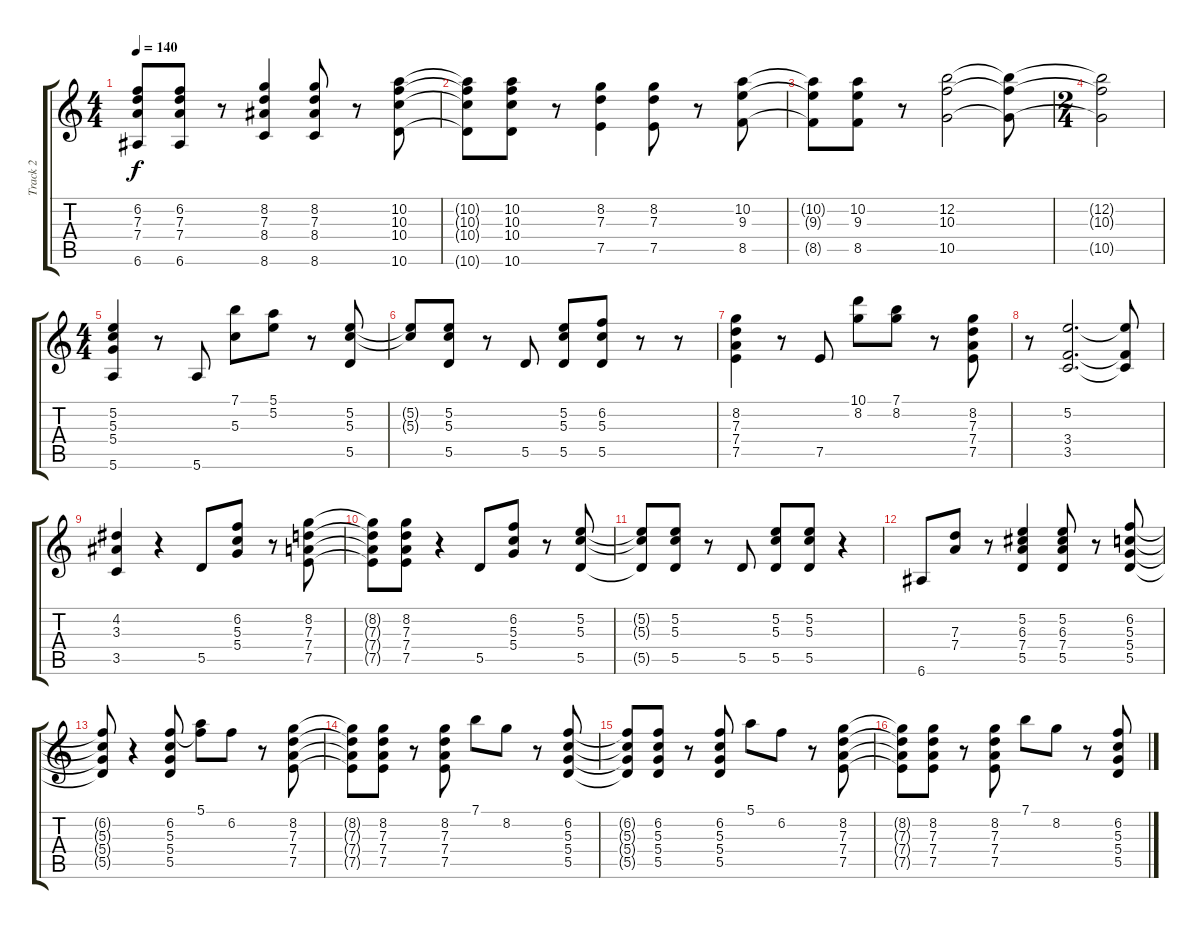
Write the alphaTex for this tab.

\track ("Track 2" "Track 2") {instrument acousticguitarnylon}
\staff {score tabs}
\tuning (E4 B3 G3 D3 A2 E2) {hide}
\ts (4 4)
\tempo 140
\clef g2
\ks c
(6.2{t} 7.3{t} 7.4{t} 6.6{t}).8{dy f} (6.2 7.3 7.4 6.6).8 r.8 (8.2 7.3 8.4 8.6).4 (8.2 7.3 8.4 8.6).8 r.8 (10.2 10.3 10.4 10.6).8 |
(10.2{t} 10.3{t} 10.4{t} 10.6{t}).8 (10.2 10.3 10.4 10.6).8 r.8 (8.2 7.3 7.5).4 (8.2 7.3 7.5).8 r.8 (10.2 9.3 8.5).8 |
(10.2{t} 9.3{t} 8.5{t}).8 (10.2 9.3 8.5).8 r.8 (12.2 10.3 10.5).2 (12.2{t} 10.3{t} 10.5{t}).8 |
\ts (2 4)
(12.2{t} 10.3{t} 10.5{t}).2 |
\ts (4 4)
(5.2 5.3 5.4 5.6).4 r.8 5.6.8 (7.1 5.3).8 (5.1 5.2).8 r.8 (5.2 5.3 5.5).8 |
(5.2{t} 5.3{t}).8 (5.2 5.3 5.5).8 r.8 5.5.8 (5.2 5.3 5.5).8 (6.2 5.3 5.5).8 r.8 r.8 |
(8.2 7.3 7.4 7.5).4 r.8 7.5.8 (10.1 8.2).8 (7.1 8.2).8 r.8 (8.2 7.3 7.4 7.5).8 |
r.8 (5.2 3.4 3.5).2{d} (5.2{t} 3.4{t} 3.5{t}).8 |
(4.2 3.3 3.5).4 r.4 5.5.8 (6.2 5.3 5.4).8 r.8 (8.2 7.3 7.4 7.5).8 |
(8.2{t} 7.3{t} 7.4{t} 7.5{t}).8 (8.2 7.3 7.4 7.5).8 r.4 5.5.8 (6.2 5.3 5.4).8 r.8 (5.2 5.3 5.5).8 |
(5.2{t} 5.3{t} 5.5{t}).8 (5.2 5.3 5.5).8 r.8 5.5.8 (5.2 5.3 5.5).8 (5.2 5.3 5.5).8 r.4 |
6.6.8 (7.3 7.4).8 r.8 (5.2 6.3 7.4 5.5).4 (5.2 6.3 7.4 5.5).8 r.8 (6.2 5.3 5.4 5.5).8 |
(6.2{t} 5.3{t} 5.4{t} 5.5{t}).8 r.4 (6.2 5.3 5.4 5.5).8 (5.1 6.2{t}).8 6.2.8 r.8 (8.2 7.3 7.4 7.5).8 |
(8.2{t} 7.3{t} 7.4{t} 7.5{t}).8 (8.2 7.3 7.4 7.5).8 r.8 (8.2 7.3 7.4 7.5).8 7.1.8 8.2.8 r.8 (6.2 5.3 5.4 5.5).8 |
(6.2{t} 5.3{t} 5.4{t} 5.5{t}).8 (6.2 5.3 5.4 5.5).8 r.8 (6.2 5.3 5.4 5.5).8 5.1.8 6.2.8 r.8 (8.2 7.3 7.4 7.5).8 |
(8.2{t} 7.3{t} 7.4{t} 7.5{t}).8 (8.2 7.3 7.4 7.5).8 r.8 (8.2 7.3 7.4 7.5).8 7.1.8 8.2.8 r.8 (6.2 5.3 5.4 5.5).8
